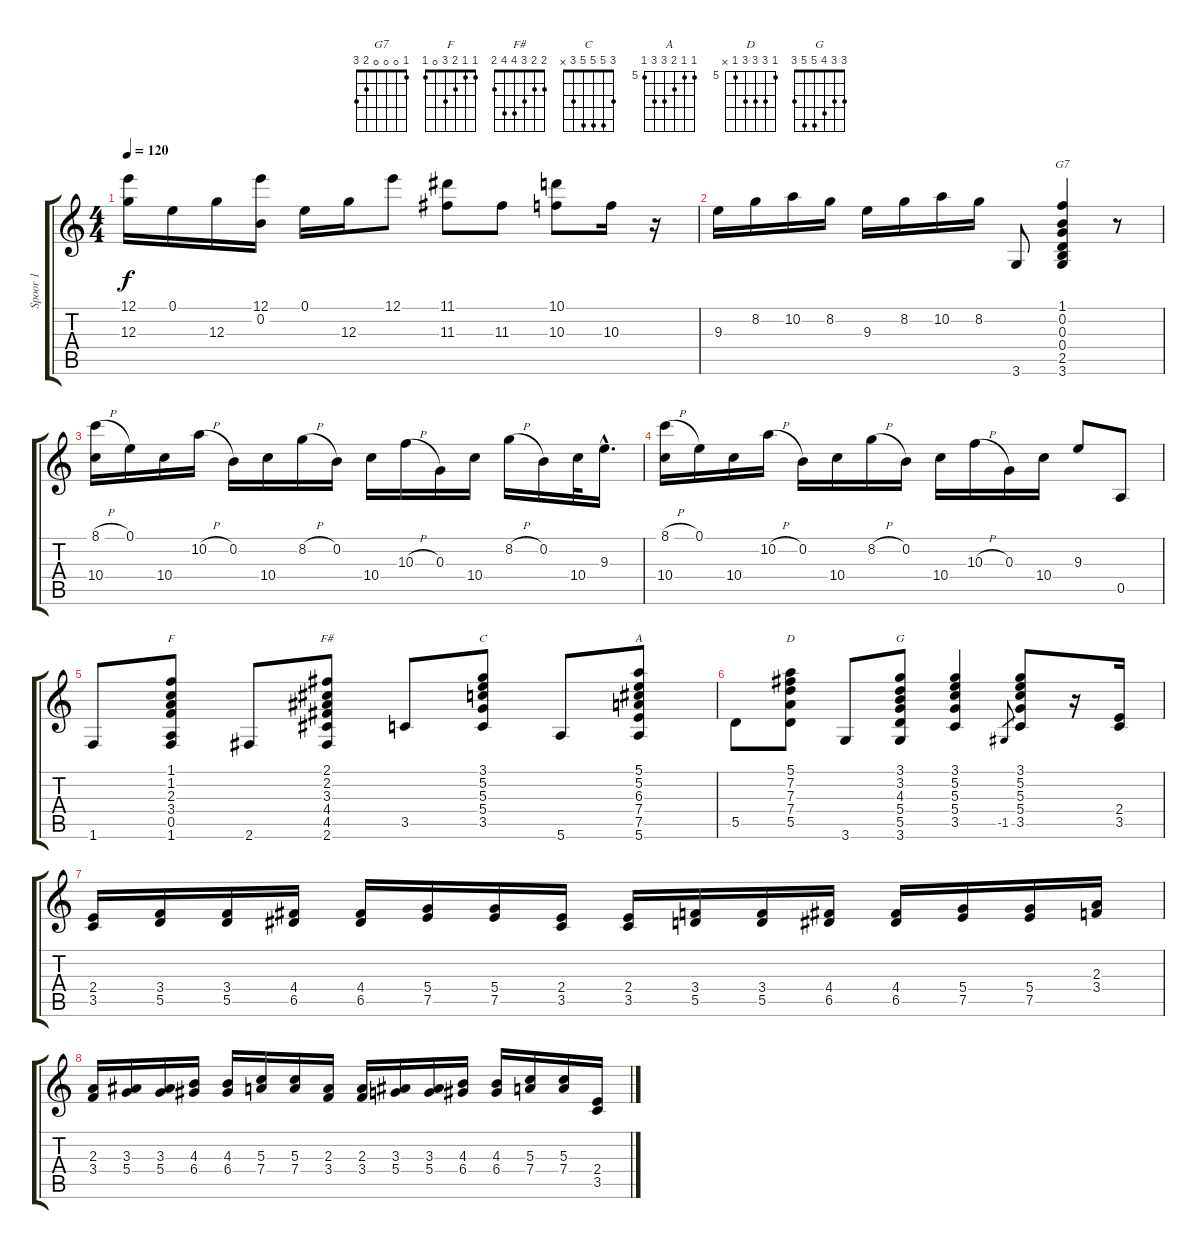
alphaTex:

\track ("Spoor 1" "Spoor 1") {instrument banjo}
\staff {score tabs}
\tuning (E4 B3 G3 D3 A2 E2) {hide}
\displaytranspose 12
\chord ("G7" 1 0 0 0 2 3)
\chord ("F" 1 1 2 3 0 1)
\chord ("F#" 2 2 3 4 4 2)
\chord ("C" 3 5 5 5 3 x)
\chord ("A" 5 5 6 7 7 5) {firstfret 5}
\chord ("D" 5 7 7 7 5 x) {firstfret 5}
\chord ("G" 3 3 4 5 5 3)
\ts (4 4)
\tempo 120
\clef g2
\ks c
(12.1 12.3).16{dy f} 0.1.16 12.3.16 (12.1 0.2).16 0.1.16 12.3.16 12.1.8 (11.1 11.3).8 11.3.8 (10.1 10.3).8 10.3.16 r.16 |
9.3.16 8.2.16 10.2.16 8.2.16 9.3.16 8.2.16 10.2.16 8.2.16 3.6.8 (1.1 0.2 0.3 0.4 2.5 3.6).4{ch "G7"} r.8 |
(8.1{h} 10.4).16 0.1.16 10.4.16 10.2{h}.16 0.2.16 10.4.16 8.2{h}.16 0.2.16 10.4.16 10.3{h}.16 0.3.16 10.4.16 8.2{h}.16 0.2.16 10.4.32 9.3{hac}.16{d} |
(8.1{h} 10.4).16 0.1.16 10.4.16 10.2{h}.16 0.2.16 10.4.16 8.2{h}.16 0.2.16 10.4.16 10.3{h}.16 0.3.16 10.4.16 9.3.8 0.5.8 |
1.6.8 (1.1 1.2 2.3 3.4 0.5 1.6).8{ch "F"} 2.6.8 (2.1 2.2 3.3 4.4 4.5 2.6).8{ch "F#"} 3.5.8 (3.1 5.2 5.3 5.4 3.5).8{ch "C"} 5.6.8 (5.1 5.2 6.3 7.4 7.5 5.6).8{ch "A"} |
5.5.8 (5.1 7.2 7.3 7.4 5.5).8{ch "D"} 3.6.8 (3.1 3.2 4.3 5.4 5.5 3.6).8{ch "G"} (3.1 5.2 5.3 5.4 3.5).4 -1.5.8{gr} (3.1 5.2 5.3 5.4 3.5).8 r.16 (2.4 3.5).16 |
(2.4 3.5).16 (3.4 5.5).16 (3.4 5.5).16 (4.4 6.5).16 (4.4 6.5).16 (5.4 7.5).16 (5.4 7.5).16 (2.4 3.5).16 (2.4 3.5).16 (3.4 5.5).16 (3.4 5.5).16 (4.4 6.5).16 (4.4 6.5).16 (5.4 7.5).16 (5.4 7.5).16 (2.3 3.4).16 |
(2.3 3.4).16 (3.3 5.4).16 (3.3 5.4).16 (4.3 6.4).16 (4.3 6.4).16 (5.3 7.4).16 (5.3 7.4).16 (2.3 3.4).16 (2.3 3.4).16 (3.3 5.4).16 (3.3 5.4).16 (4.3 6.4).16 (4.3 6.4).16 (5.3 7.4).16 (5.3 7.4).16 (2.4 3.5).16
